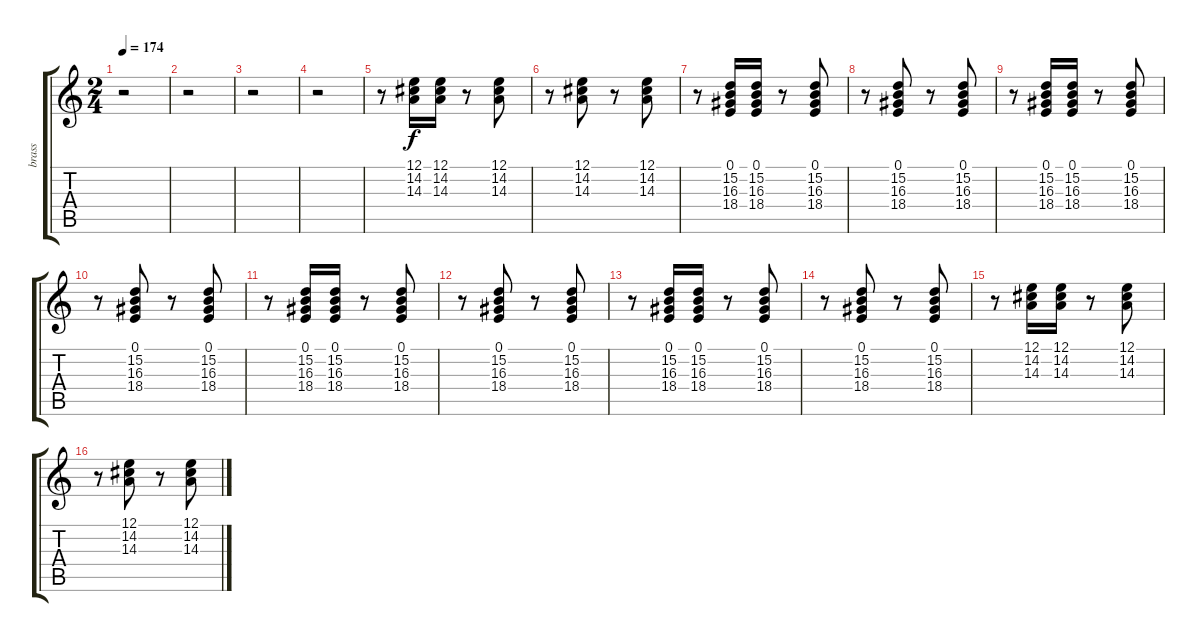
\track ("brass" "brass") {instrument brasssection}
\staff {score tabs}
\tuning (E4 B3 G3 D3 A2 E2) {hide}
\ts (2 4)
\tempo 174
\clef g2
\ks c
r.2{dy f instrument brasssection} |
r.2 |
r.2 |
r.2 |
r.8 (12.1 14.2 14.3).16 (12.1 14.2 14.3).16 r.8 (12.1 14.2 14.3).8 |
r.8 (12.1 14.2 14.3).8 r.8 (12.1 14.2 14.3).8 |
r.8 (0.1 15.2 16.3 18.4).16 (0.1 15.2 16.3 18.4).16 r.8 (0.1 15.2 16.3 18.4).8 |
r.8 (0.1 15.2 16.3 18.4).8 r.8 (0.1 15.2 16.3 18.4).8 |
r.8 (0.1 15.2 16.3 18.4).16 (0.1 15.2 16.3 18.4).16 r.8 (0.1 15.2 16.3 18.4).8 |
r.8 (0.1 15.2 16.3 18.4).8 r.8 (0.1 15.2 16.3 18.4).8 |
r.8 (0.1 15.2 16.3 18.4).16 (0.1 15.2 16.3 18.4).16 r.8 (0.1 15.2 16.3 18.4).8 |
r.8 (0.1 15.2 16.3 18.4).8 r.8 (0.1 15.2 16.3 18.4).8 |
r.8 (0.1 15.2 16.3 18.4).16 (0.1 15.2 16.3 18.4).16 r.8 (0.1 15.2 16.3 18.4).8 |
r.8 (0.1 15.2 16.3 18.4).8 r.8 (0.1 15.2 16.3 18.4).8 |
r.8 (12.1 14.2 14.3).16 (12.1 14.2 14.3).16 r.8 (12.1 14.2 14.3).8 |
r.8 (12.1 14.2 14.3).8 r.8 (12.1 14.2 14.3).8
